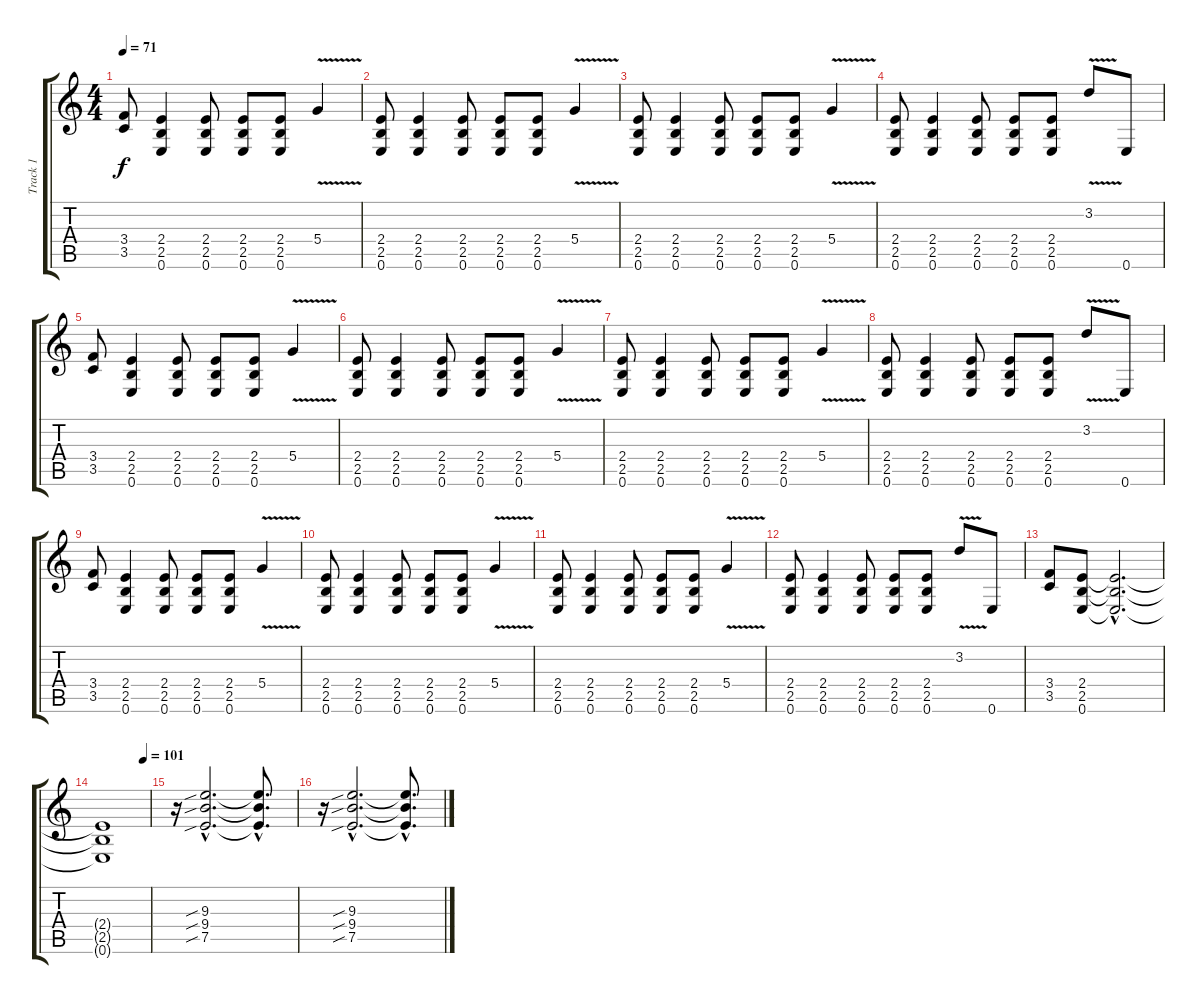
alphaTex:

\track ("Track 1" "Track 1") {instrument acousticguitarsteel}
\staff {score tabs}
\tuning (E4 B3 G3 D3 A2 E2) {hide}
\ts (4 4)
\tempo 71
\clef g2
\ks c
(3.4 3.5).8{dy f} (2.4 2.5 0.6).4 (2.4 2.5 0.6).8 (2.4 2.5 0.6).8 (2.4 2.5 0.6).8 5.4{v}.4 |
(2.4 2.5 0.6).8 (2.4 2.5 0.6).4 (2.4 2.5 0.6).8 (2.4 2.5 0.6).8 (2.4 2.5 0.6).8 5.4{v}.4 |
(2.4 2.5 0.6).8 (2.4 2.5 0.6).4 (2.4 2.5 0.6).8 (2.4 2.5 0.6).8 (2.4 2.5 0.6).8 5.4{v}.4 |
(2.4 2.5 0.6).8 (2.4 2.5 0.6).4 (2.4 2.5 0.6).8 (2.4 2.5 0.6).8 (2.4 2.5 0.6).8 3.2{v}.8 0.6.8 |
(3.4 3.5).8 (2.4 2.5 0.6).4 (2.4 2.5 0.6).8 (2.4 2.5 0.6).8 (2.4 2.5 0.6).8 5.4{v}.4 |
(2.4 2.5 0.6).8 (2.4 2.5 0.6).4 (2.4 2.5 0.6).8 (2.4 2.5 0.6).8 (2.4 2.5 0.6).8 5.4{v}.4 |
(2.4 2.5 0.6).8 (2.4 2.5 0.6).4 (2.4 2.5 0.6).8 (2.4 2.5 0.6).8 (2.4 2.5 0.6).8 5.4{v}.4 |
(2.4 2.5 0.6).8 (2.4 2.5 0.6).4 (2.4 2.5 0.6).8 (2.4 2.5 0.6).8 (2.4 2.5 0.6).8 3.2{v}.8 0.6.8 |
(3.4 3.5).8 (2.4 2.5 0.6).4 (2.4 2.5 0.6).8 (2.4 2.5 0.6).8 (2.4 2.5 0.6).8 5.4{v}.4 |
(2.4 2.5 0.6).8 (2.4 2.5 0.6).4 (2.4 2.5 0.6).8 (2.4 2.5 0.6).8 (2.4 2.5 0.6).8 5.4{v}.4 |
(2.4 2.5 0.6).8 (2.4 2.5 0.6).4 (2.4 2.5 0.6).8 (2.4 2.5 0.6).8 (2.4 2.5 0.6).8 5.4{v}.4 |
(2.4 2.5 0.6).8 (2.4 2.5 0.6).4 (2.4 2.5 0.6).8 (2.4 2.5 0.6).8 (2.4 2.5 0.6).8 3.2{v}.8 0.6.8 |
(3.4 3.5).8 (2.4 2.5 0.6).8 (2.4{hac t} 2.5{hac t} 0.6{hac t}).2{d} |
\tempo (101 0.875)
(2.4{t} 2.5{t} 0.6{t}).1 |
r.16 (9.3{sib hac} 9.4{sib hac} 7.5{sib hac}).2{d} (9.3{hac t} 9.4{hac t} 7.5{hac t}).8{d} |
r.16 (9.3{sib hac} 9.4{sib hac} 7.5{sib hac}).2{d} (9.3{hac t} 9.4{hac t} 7.5{hac t}).8{d}
